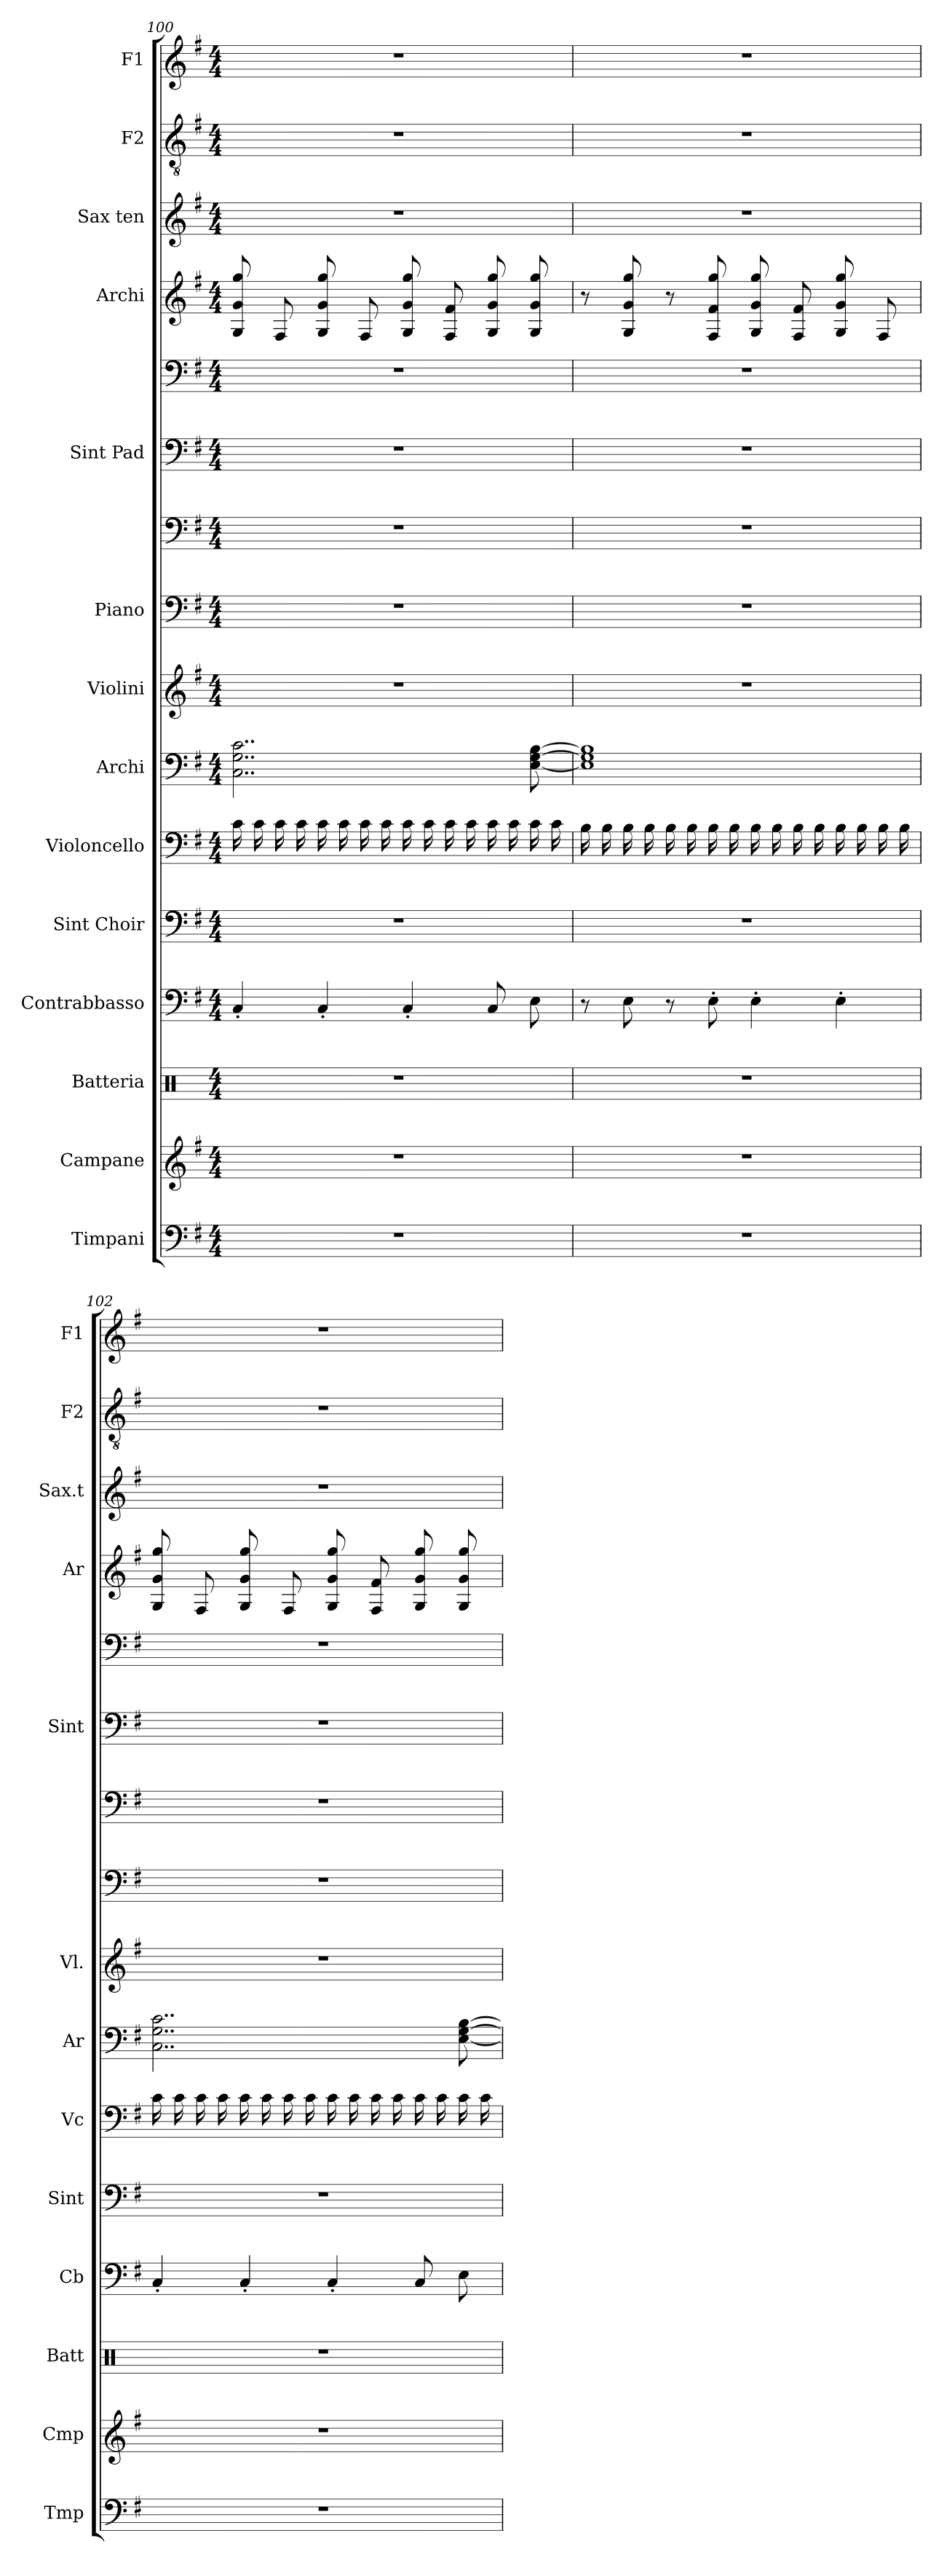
**kern	**kern	**kern	**kern	**kern	**kern	**kern	**kern	**kern	**kern	**kern	**kern	**kern	**kern	**kern	**kern
*part14	*part13	*part12	*part11	*part10	*part9	*part8	*part7	*part6	*part6	*part5	*part5	*part4	*part3	*part2	*part1
*staff16	*staff15	*staff14	*staff13	*staff12	*staff11	*staff10	*staff9	*staff8	*staff7	*staff6	*staff5	*staff4	*staff3	*staff2	*staff1
*I"Timpani	*I"Campane	*I"Batteria	*I"Contrabbasso	*I"Sint Choir	*I"Violoncello	*I"Archi	*I"Violini	*I"Piano	*	*I"Sint Pad	*	*I"Archi	*I"Sax ten	*I"F2	*I"F1
*I'Tmp	*I'Cmp	*I'Batt	*I'Cb	*I'Sint	*I'Vc	*I'Ar	*I'Vl.	*	*	*I'Sint	*	*I'Ar	*I'Sax.t	*I'F2	*I'F1
*clefF4	*clefG2	*clefX	*clefF4	*clefF4	*clefF4	*clefF4	*clefG2	*clefF4	*clefF4	*clefF4	*clefF4	*clefG2	*clefG2	*clefGv2	*clefG2
*	*	*	*ITrd7c12	*	*	*	*	*	*	*	*	*	*ITrd8c14	*ITrd8c14	*
*k[f#]	*k[f#]	*k[]	*k[f#]	*k[f#]	*k[f#]	*k[f#]	*k[f#]	*k[f#]	*k[f#]	*k[f#]	*k[f#]	*k[f#]	*k[f#]	*k[f#]	*k[f#]
*M4/4	*M4/4	*M4/4	*M4/4	*M4/4	*M4/4	*M4/4	*M4/4	*M4/4	*M4/4	*M4/4	*M4/4	*M4/4	*M4/4	*M4/4	*M4/4
=100	=100	=100	=100	=100	=100	=100	=100	=100	=100	=100	=100	=100	=100	=100	=100
1r	1r	1r	4CC'/	1r	16c\	2..C\ 2..G\ 2..c\	1r	1r	1r	1r	1r	8G/ 8g/ 8gg/	1r	1r	1r
.	.	.	.	.	16c\	.	.	.	.	.	.	.	.	.	.
.	.	.	.	.	16c\	.	.	.	.	.	.	8F#/	.	.	.
.	.	.	.	.	16c\	.	.	.	.	.	.	.	.	.	.
.	.	.	4CC'/	.	16c\	.	.	.	.	.	.	8G/ 8g/ 8gg/	.	.	.
.	.	.	.	.	16c\	.	.	.	.	.	.	.	.	.	.
.	.	.	.	.	16c\	.	.	.	.	.	.	8F#/	.	.	.
.	.	.	.	.	16c\	.	.	.	.	.	.	.	.	.	.
.	.	.	4CC'/	.	16c\	.	.	.	.	.	.	8G/ 8g/ 8gg/	.	.	.
.	.	.	.	.	16c\	.	.	.	.	.	.	.	.	.	.
.	.	.	.	.	16c\	.	.	.	.	.	.	8F#/ 8f#/	.	.	.
.	.	.	.	.	16c\	.	.	.	.	.	.	.	.	.	.
.	.	.	8CC/	.	16c\	.	.	.	.	.	.	8G/ 8g/ 8gg/	.	.	.
.	.	.	.	.	16c\	.	.	.	.	.	.	.	.	.	.
.	.	.	8EE\	.	16c\	[8E\ [8G\ [8B\	.	.	.	.	.	8G/ 8g/ 8gg/	.	.	.
.	.	.	.	.	16c\	.	.	.	.	.	.	.	.	.	.
=101	=101	=101	=101	=101	=101	=101	=101	=101	=101	=101	=101	=101	=101	=101	=101
1r	1r	1r	8r	1r	16B\	1E] 1G] 1B]	1r	1r	1r	1r	1r	8r	1r	1r	1r
.	.	.	.	.	16B\	.	.	.	.	.	.	.	.	.	.
.	.	.	8EE\	.	16B\	.	.	.	.	.	.	8G/ 8g/ 8gg/	.	.	.
.	.	.	.	.	16B\	.	.	.	.	.	.	.	.	.	.
.	.	.	8r	.	16B\	.	.	.	.	.	.	8r	.	.	.
.	.	.	.	.	16B\	.	.	.	.	.	.	.	.	.	.
.	.	.	8EE'\	.	16B\	.	.	.	.	.	.	8F#/ 8f#/ 8gg/	.	.	.
.	.	.	.	.	16B\	.	.	.	.	.	.	.	.	.	.
.	.	.	4EE'\	.	16B\	.	.	.	.	.	.	8G/ 8g/ 8gg/	.	.	.
.	.	.	.	.	16B\	.	.	.	.	.	.	.	.	.	.
.	.	.	.	.	16B\	.	.	.	.	.	.	8F#/ 8f#/	.	.	.
.	.	.	.	.	16B\	.	.	.	.	.	.	.	.	.	.
.	.	.	4EE'\	.	16B\	.	.	.	.	.	.	8G/ 8g/ 8gg/	.	.	.
.	.	.	.	.	16B\	.	.	.	.	.	.	.	.	.	.
.	.	.	.	.	16B\	.	.	.	.	.	.	8F#/	.	.	.
.	.	.	.	.	16B\	.	.	.	.	.	.	.	.	.	.
=102	=102	=102	=102	=102	=102	=102	=102	=102	=102	=102	=102	=102	=102	=102	=102
1r	1r	1r	4CC'/	1r	16c\	2..C\ 2..G\ 2..c\	1r	1r	1r	1r	1r	8G/ 8g/ 8gg/	1r	1r	1r
.	.	.	.	.	16c\	.	.	.	.	.	.	.	.	.	.
.	.	.	.	.	16c\	.	.	.	.	.	.	8F#/	.	.	.
.	.	.	.	.	16c\	.	.	.	.	.	.	.	.	.	.
.	.	.	4CC'/	.	16c\	.	.	.	.	.	.	8G/ 8g/ 8gg/	.	.	.
.	.	.	.	.	16c\	.	.	.	.	.	.	.	.	.	.
.	.	.	.	.	16c\	.	.	.	.	.	.	8F#/	.	.	.
.	.	.	.	.	16c\	.	.	.	.	.	.	.	.	.	.
.	.	.	4CC'/	.	16c\	.	.	.	.	.	.	8G/ 8g/ 8gg/	.	.	.
.	.	.	.	.	16c\	.	.	.	.	.	.	.	.	.	.
.	.	.	.	.	16c\	.	.	.	.	.	.	8F#/ 8f#/	.	.	.
.	.	.	.	.	16c\	.	.	.	.	.	.	.	.	.	.
.	.	.	8CC/	.	16c\	.	.	.	.	.	.	8G/ 8g/ 8gg/	.	.	.
.	.	.	.	.	16c\	.	.	.	.	.	.	.	.	.	.
.	.	.	8EE\	.	16c\	[8E\ [8G\ [8B\	.	.	.	.	.	8G/ 8g/ 8gg/	.	.	.
.	.	.	.	.	16c\	.	.	.	.	.	.	.	.	.	.
=	=	=	=	=	=	=	=	=	=	=	=	=	=	=	=
*-	*-	*-	*-	*-	*-	*-	*-	*-	*-	*-	*-	*-	*-	*-	*-
